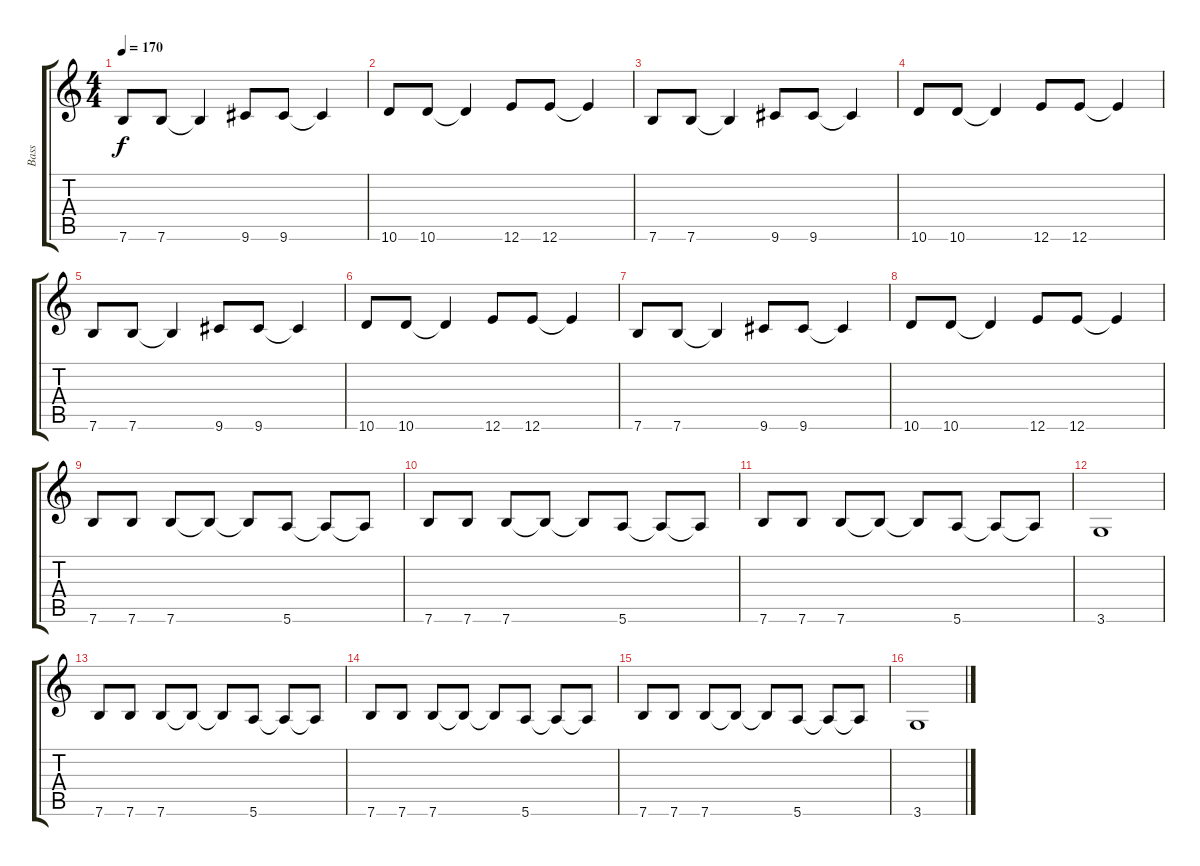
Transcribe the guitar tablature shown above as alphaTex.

\track ("Bass" "Bass") {instrument electricbassfinger}
\staff {score tabs}
\tuning (E4 B3 G3 D3 A2 E2) {hide}
\ts (4 4)
\tempo 170
\clef g2
\ks c
7.6.8{dy f instrument electricbassfinger} 7.6.8 7.6{t}.4 9.6.8 9.6.8 9.6{t}.4 |
10.6.8 10.6.8 10.6{t}.4 12.6.8 12.6.8 12.6{t}.4 |
7.6.8 7.6.8 7.6{t}.4 9.6.8 9.6.8 9.6{t}.4 |
10.6.8 10.6.8 10.6{t}.4 12.6.8 12.6.8 12.6{t}.4 |
7.6.8 7.6.8 7.6{t}.4 9.6.8 9.6.8 9.6{t}.4 |
10.6.8 10.6.8 10.6{t}.4 12.6.8 12.6.8 12.6{t}.4 |
7.6.8 7.6.8 7.6{t}.4 9.6.8 9.6.8 9.6{t}.4 |
10.6.8 10.6.8 10.6{t}.4 12.6.8 12.6.8 12.6{t}.4 |
7.6.8 7.6.8 7.6.8 7.6{t}.8 7.6{t}.8 5.6.8 5.6{t}.8 5.6{t}.8 |
7.6.8 7.6.8 7.6.8 7.6{t}.8 7.6{t}.8 5.6.8 5.6{t}.8 5.6{t}.8 |
7.6.8 7.6.8 7.6.8 7.6{t}.8 7.6{t}.8 5.6.8 5.6{t}.8 5.6{t}.8 |
3.6.1 |
7.6.8 7.6.8 7.6.8 7.6{t}.8 7.6{t}.8 5.6.8 5.6{t}.8 5.6{t}.8 |
7.6.8 7.6.8 7.6.8 7.6{t}.8 7.6{t}.8 5.6.8 5.6{t}.8 5.6{t}.8 |
7.6.8 7.6.8 7.6.8 7.6{t}.8 7.6{t}.8 5.6.8 5.6{t}.8 5.6{t}.8 |
3.6.1
